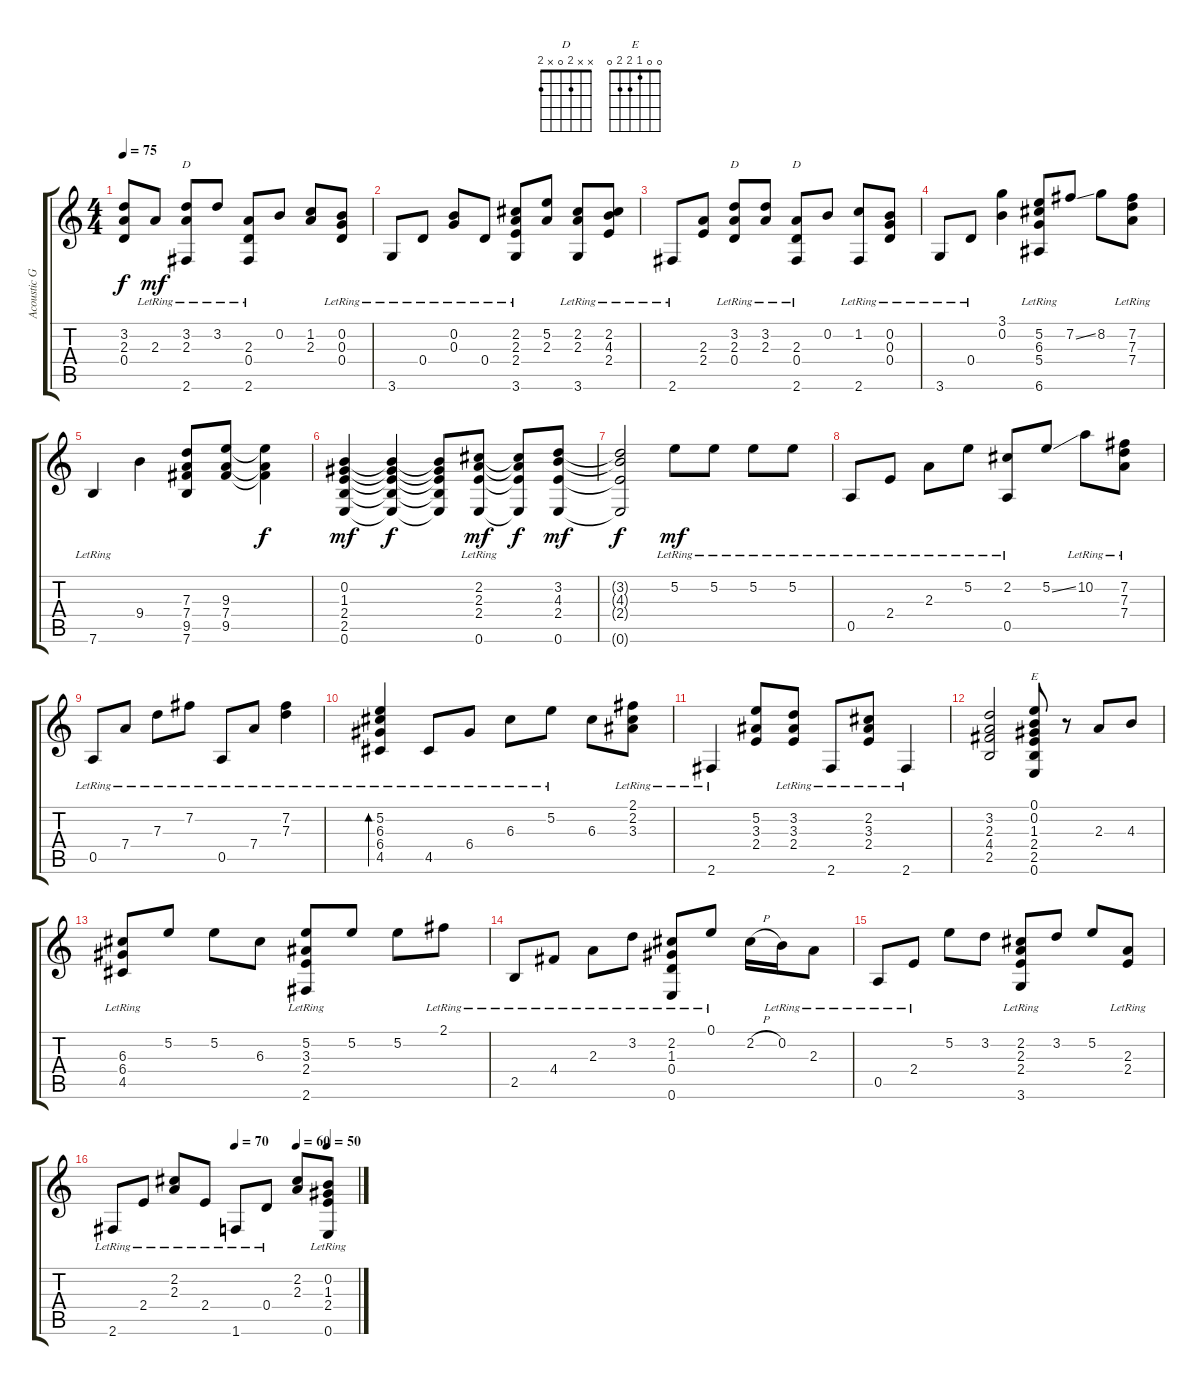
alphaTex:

\track ("Acoustic Guitar" "Acoustic G") {instrument acousticguitarnylon}
\staff {score tabs}
\tuning (E4 B3 G3 D3 A2 E2) {hide}
\chord ("D" x 3 2 x x 2)
\chord ("D" 2 3 2 0 x x)
\chord ("D" x x 2 0 x 2)
\chord ("E" 0 0 1 2 2 0)
\ts (4 4)
\tempo 75
\clef g2
\ks c
(3.2{t} 2.3{t} 0.4{t}).8{dy f} 2.3{lr}.8{dy mf} (3.2 2.3{lr} 2.6{lr}).8{ch "D"} 3.2{lr}.8 (2.3{lr} 0.4{lr} 2.6{lr}).8 0.2.8 (1.2 2.3).8 (0.2{lr} 0.3{lr} 0.4{lr}).8 |
3.6{lr}.8 0.4{lr}.8 (0.2{lr} 0.3{lr}).8 0.4{lr}.8 (2.2 2.3 2.4{lr} 3.6{lr}).8 (5.2 2.3).8 (2.2 2.3 3.6{lr}).8 (2.2{lr} 4.3{lr} 2.4{lr}).8 |
2.6{lr}.8 (2.3 2.4).8 (3.2 2.3 0.4{lr}).8{ch "D"} (3.2{lr} 2.3{lr}).8 (2.3{lr} 0.4{lr} 2.6{lr}).8{ch "D"} 0.2.8 (1.2 2.6{lr}).8 (0.2{lr} 0.3{lr} 0.4{lr}).8 |
3.6{lr}.8 0.4{lr}.8 (3.1 0.2).4 (5.2 6.3{lr} 5.4{lr} 6.6{lr}).8 7.2{ss}.8 8.2.8 (7.2{lr} 7.3{lr} 7.4{lr}).8 |
7.6{lr}.4 9.4.4 (7.3 7.4 9.5 7.6).8 (9.3 7.4 9.5).8 (9.3{t} 7.4{t} 9.5{t}).4{dy f} |
(0.2 1.3 2.4 2.5 0.6).4{dy mf} (0.2{t} 1.3{t} 2.4{t} 2.5{t} 0.6{t}).4{dy f} (0.2{t} 1.3{t} 2.4{t} 2.5{t} 0.6{t}).8 (2.2 2.3 2.4 0.6{lr}).8{dy mf} (2.2{t} 2.3{t} 2.4{t} 0.6{t}).8{dy f} (3.2 4.3 2.4 0.6).8{dy mf} |
(3.2{t} 4.3{t} 2.4{t} 0.6{t}).2{dy f} 5.2{lr}.8{dy mf} 5.2{lr}.8 5.2{lr}.8 5.2{lr}.8 |
0.5{lr}.8 2.4{lr}.8 2.3{lr}.8 5.2{lr}.8 (2.2{lr} 0.5{lr}).8 5.2{ss}.8 10.2{lr}.8 (7.2{lr} 7.3{lr} 7.4{lr}).8 |
0.5{lr}.8 7.4{lr}.8 7.3{lr}.8 7.2{lr}.8 0.5{lr}.8 7.4{lr}.8 (7.2{lr} 7.3{lr}).4 |
(5.2{lr} 6.3{lr} 6.4{lr} 4.5{lr}).4{bd 120} 4.5{lr}.8 6.4{lr}.8 6.3{lr}.8 5.2{lr}.8 6.3.8 (2.1{lr} 2.2{lr} 3.3{lr}).8 |
2.6{lr}.4 (5.2 3.3 2.4).8 (3.2{lr} 3.3{lr} 2.4{lr}).8 2.6{lr}.8 (2.2{lr} 3.3{lr} 2.4{lr}).8 2.6{lr}.4 |
(3.2 2.3 4.4 2.5).2 (0.1 0.2 1.3 2.4 2.5 0.6).8{ch "E"} r.8 2.3.8 4.3.8 |
(6.3{lr} 6.4{lr} 4.5{lr}).8 5.2.8 5.2.8 6.3.8 (5.2 3.3{lr} 2.4{lr} 2.6{lr}).8 5.2.8 5.2.8 2.1{lr}.8 |
2.5{lr}.8 4.4{lr}.8 2.3{lr}.8 3.2{lr}.8 (2.2{lr} 1.3{lr} 0.4{lr} 0.6{lr}).8 0.1{lr}.8 2.2{h}.16 0.2{lr}.16 2.3{lr}.8 |
0.5{lr}.8 2.4{lr}.8 5.2.8 3.2.8 (2.2 2.3{lr} 2.4{lr} 3.6{lr}).8 3.2.8 5.2.8 (2.3{lr} 2.4{lr}).8 |
\tempo (70 0.5)
\tempo (60 0.75)
\tempo (50 0.875)
2.6{lr}.8 2.4{lr}.8 (2.2{lr} 2.3{lr}).8 2.4{lr}.8 1.6{lr}.8 0.4{lr}.8 (2.2 2.3).8 (0.2 1.3{lr} 2.4{lr} 0.6).8
